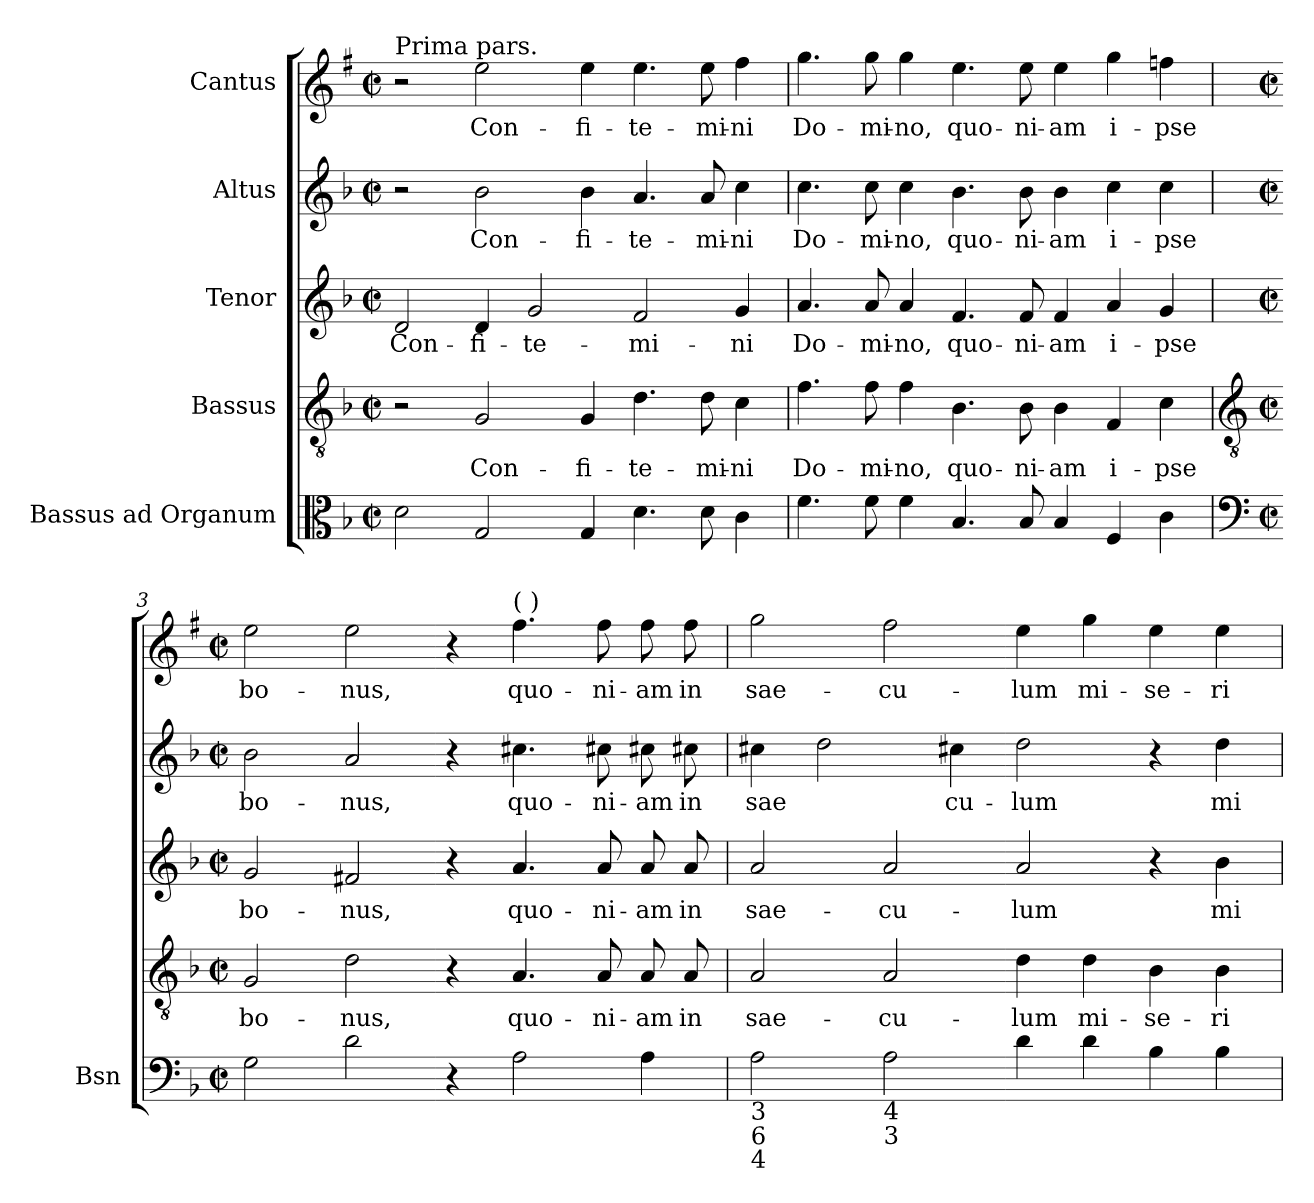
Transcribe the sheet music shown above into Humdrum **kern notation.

**kern	**kern	**text	**kern	**text	**kern	**text	**kern	**text
*part5	*part4	*part4	*part3	*part3	*part2	*part2	*part1	*part1
*staff5	*staff4	*staff4	*staff3	*staff3	*staff2	*staff2	*staff1	*staff1
*I"Bassus ad Organum	*I"Bassus	*	*I"Tenor	*	*I"Altus	*	*I"Cantus	*
*I'Bsn	*	*	*	*	*	*	*	*
*clefC3	*clefGv2	*	*clefG2	*	*clefG2	*	*clefG2	*
*	*	*	*	*	*	*	*ITrd1c2	*
*k[b-]	*k[b-]	*	*k[b-]	*	*k[b-]	*	*k[b-]	*
*F:	*F:	*	*F:	*	*F:	*	*F:	*
*M4/2	*M4/2	*	*M4/2	*	*M4/2	*	*M4/2	*
*met(c|)	*met(c|)	*	*met(c|)	*	*met(c|)	*	*met(c|)	*
=1	=1	=1	=1	=1	=1	=1	=1	=1
!	!	!	!	!	!	!	!LO:TX:a:t=Prima pars.	!
!	!	!	!	!LO:LY:b	!	!	!	!
2d	2r	.	2d	Con-	2r	.	2r	.
!	!	!LO:LY:b	!	!LO:LY:b	!	!LO:LY:b	!	!LO:LY:b
2G	2G	Con-	4d	-fi-	2b-	Con-	2dd	Con-
!	!	!	!	!LO:LY:b	!	!	!	!
.	.	.	2g	-te-	.	.	.	.
!	!	!LO:LY:b	!	!	!	!LO:LY:b	!	!LO:LY:b
4G	4G	-fi-	.	.	4b-	-fi-	4dd	-fi-
!	!	!LO:LY:b	!	!LO:LY:b	!	!LO:LY:b	!	!LO:LY:b
4.d	4.d	-te-	2f	-mi-	4.a	-te-	4.dd	-te-
!	!	!LO:LY:b	!	!	!	!LO:LY:b	!	!LO:LY:b
8d	8d	-mi-	.	.	8a	-mi-	8dd	-mi-
!	!	!LO:LY:b	!	!LO:LY:b	!	!LO:LY:b	!	!LO:LY:b
4c	4c	-ni	4g	-ni	4cc	-ni	4ee	-ni
=2	=2	=2	=2	=2	=2	=2	=2	=2
!	!	!LO:LY:b	!	!LO:LY:b	!	!LO:LY:b	!	!LO:LY:b
4.f	4.f	Do-	4.a	Do-	4.cc	Do-	4.ff	Do-
!	!	!LO:LY:b	!	!LO:LY:b	!	!LO:LY:b	!	!LO:LY:b
8f	8f	-mi-	8a	-mi-	8cc	-mi-	8ff	-mi-
!	!	!LO:LY:b	!	!LO:LY:b	!	!LO:LY:b	!	!LO:LY:b
4f	4f	-no,	4a	-no,	4cc	-no,	4ff	-no,
!	!	!LO:LY:b	!	!LO:LY:b	!	!LO:LY:b	!	!LO:LY:b
4.B-	4.B-	quo-	4.f	quo-	4.b-	quo-	4.dd	quo-
!	!	!LO:LY:b	!	!LO:LY:b	!	!LO:LY:b	!	!LO:LY:b
8B-	8B-	-ni-	8f	-ni-	8b-	-ni-	8dd	-ni-
!	!	!LO:LY:b	!	!LO:LY:b	!	!LO:LY:b	!	!LO:LY:b
4B-	4B-	-am	4f	-am	4b-	-am	4dd	-am
!	!	!LO:LY:b	!	!LO:LY:b	!	!LO:LY:b	!	!LO:LY:b
4F	4F	i-	4a	i-	4cc	i-	4ff	i-
!	!	!LO:LY:b	!	!LO:LY:b	!	!LO:LY:b	!	!LO:LY:b
4c	4c	-pse	4g	-pse	4cc	-pse	4ee-X	-pse
!!LO:LB:g=z
=3	=3	=3	=3	=3	=3	=3	=3	=3
*clefF4	*clefGv2	*	*	*	*	*	*	*
*M4/2	*M4/2	*	*M4/2	*	*M4/2	*	*M4/2	*
*met(c|)	*met(c|)	*	*met(c|)	*	*met(c|)	*	*met(c|)	*
!	!	!LO:LY:b	!	!LO:LY:b	!	!LO:LY:b	!	!LO:LY:b
2G	2G	bo-	2g	bo-	2b-	bo-	2dd	bo-
!	!	!LO:LY:b	!	!LO:LY:b	!	!LO:LY:b	!	!LO:LY:b
2d	2d	-nus,	2f#X	-nus,	2a	-nus,	2dd	-nus,
4r	4r	.	4r	.	4r	.	4r	.
!	!	!	!	!	!	!	!LO:TX:a:t=(  )	!
!	!	!LO:LY:b	!	!LO:LY:b	!	!LO:LY:b	!	!LO:LY:b
2A	4.A	quo-	4.a	quo-	4.cc#X	quo-	4.ee	quo-
!	!	!LO:LY:b	!	!LO:LY:b	!	!LO:LY:b	!	!LO:LY:b
.	8A	-ni-	8a	-ni-	8cc#X	-ni-	8ee	-ni-
!	!	!LO:LY:b	!	!LO:LY:b	!	!LO:LY:b	!	!LO:LY:b
4A	8A	-am	8a	-am	8cc#X	-am	8ee	-am
!	!	!LO:LY:b	!	!LO:LY:b	!	!LO:LY:b	!	!LO:LY:b
.	8A	in	8a	in	8cc#X	in	8ee	in
=4	=4	=4	=4	=4	=4	=4	=4	=4
!LO:TX:b:t=3	!	!	!	!	!	!	!	!
!LO:TX:b:t=6\n4	!	!	!	!	!	!	!	!
!	!	!LO:LY:b	!	!LO:LY:b	!	!LO:LY:b	!	!LO:LY:b
2A	2A	sae-	2a	sae-	4cc#X	sae	2ff	sae-
.	.	.	.	.	2dd	.	.	.
!LO:TX:b:t=4	!	!	!	!	!	!	!	!
!LO:TX:b:t=3	!	!	!	!	!	!	!	!
!	!	!LO:LY:b	!	!LO:LY:b	!	!	!	!LO:LY:b
2A	2A	-cu-	2a	-cu-	.	.	2ee	-cu-
!	!	!	!	!	!	!LO:LY:b	!	!
.	.	.	.	.	4cc#X	cu-	.	.
!	!	!LO:LY:b	!	!LO:LY:b	!	!LO:LY:b	!	!LO:LY:b
4d	4d	-lum	2a	-lum	2dd	-lum	4dd	-lum
!	!	!LO:LY:b	!	!	!	!	!	!LO:LY:b
4d	4d	mi-	.	.	.	.	4ff	mi-
!	!	!LO:LY:b	!	!	!	!	!	!LO:LY:b
4B-	4B-	-se-	4r	.	4r	.	4dd	-se-
!	!	!LO:LY:b	!	!LO:LY:b	!	!LO:LY:b	!	!LO:LY:b
4B-	4B-	-ri-	4b-	mi-	4dd	mi-	4dd	-ri-
=	=	=	=	=	=	=	=	=
*-	*-	*-	*-	*-	*-	*-	*-	*-
